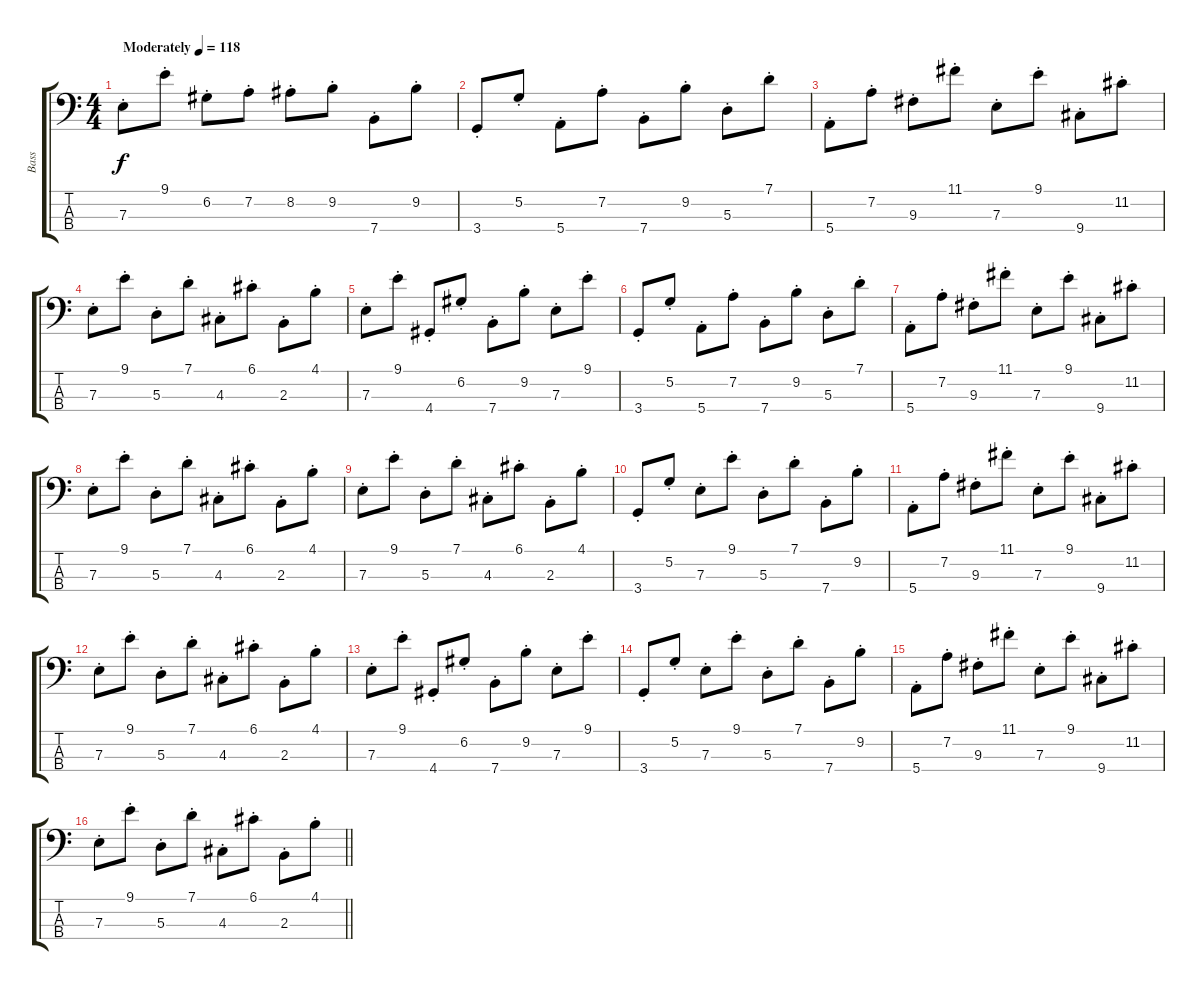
\track ("Bass" "Bass") {instrument electricbassfinger}
\staff {score tabs}
\tuning (G2 D2 A1 E1) {hide}
\ts (4 4)
\tempo (118 "Moderately")
\clef f4
\ks c
7.3{st}.8{dy f instrument electricbassfinger} 9.1{st}.8 6.2{st}.8 7.2{st}.8 8.2{st}.8 9.2{st}.8 7.4{st}.8 9.2{st}.8 |
3.4{st}.8 5.2{st}.8 5.4{st}.8 7.2{st}.8 7.4{st}.8 9.2{st}.8 5.3{st}.8 7.1{st}.8 |
5.4{st}.8 7.2{st}.8 9.3{st}.8 11.1{st}.8 7.3{st}.8 9.1{st}.8 9.4{st}.8 11.2{st}.8 |
7.3{st}.8 9.1{st}.8 5.3{st}.8 7.1{st}.8 4.3{st}.8 6.1{st}.8 2.3{st}.8 4.1{st}.8 |
7.3{st}.8 9.1{st}.8 4.4{st}.8 6.2{st}.8 7.4{st}.8 9.2{st}.8 7.3{st}.8 9.1{st}.8 |
3.4{st}.8 5.2{st}.8 5.4{st}.8 7.2{st}.8 7.4{st}.8 9.2{st}.8 5.3{st}.8 7.1{st}.8 |
5.4{st}.8 7.2{st}.8 9.3{st}.8 11.1{st}.8 7.3{st}.8 9.1{st}.8 9.4{st}.8 11.2{st}.8 |
7.3{st}.8 9.1{st}.8 5.3{st}.8 7.1{st}.8 4.3{st}.8 6.1{st}.8 2.3{st}.8 4.1{st}.8 |
7.3{st}.8 9.1{st}.8 5.3{st}.8 7.1{st}.8 4.3{st}.8 6.1{st}.8 2.3{st}.8 4.1{st}.8 |
3.4{st}.8 5.2{st}.8 7.3{st}.8 9.1{st}.8 5.3{st}.8 7.1{st}.8 7.4{st}.8 9.2{st}.8 |
5.4{st}.8 7.2{st}.8 9.3{st}.8 11.1{st}.8 7.3{st}.8 9.1{st}.8 9.4{st}.8 11.2{st}.8 |
7.3{st}.8 9.1{st}.8 5.3{st}.8 7.1{st}.8 4.3{st}.8 6.1{st}.8 2.3{st}.8 4.1{st}.8 |
7.3{st}.8 9.1{st}.8 4.4{st}.8 6.2{st}.8 7.4{st}.8 9.2{st}.8 7.3{st}.8 9.1{st}.8 |
3.4{st}.8 5.2{st}.8 7.3{st}.8 9.1{st}.8 5.3{st}.8 7.1{st}.8 7.4{st}.8 9.2{st}.8 |
5.4{st}.8 7.2{st}.8 9.3{st}.8 11.1{st}.8 7.3{st}.8 9.1{st}.8 9.4{st}.8 11.2{st}.8 |
\barLineRight lightlight
7.3{st}.8 9.1{st}.8 5.3{st}.8 7.1{st}.8 4.3{st}.8 6.1{st}.8 2.3{st}.8 4.1{st}.8
